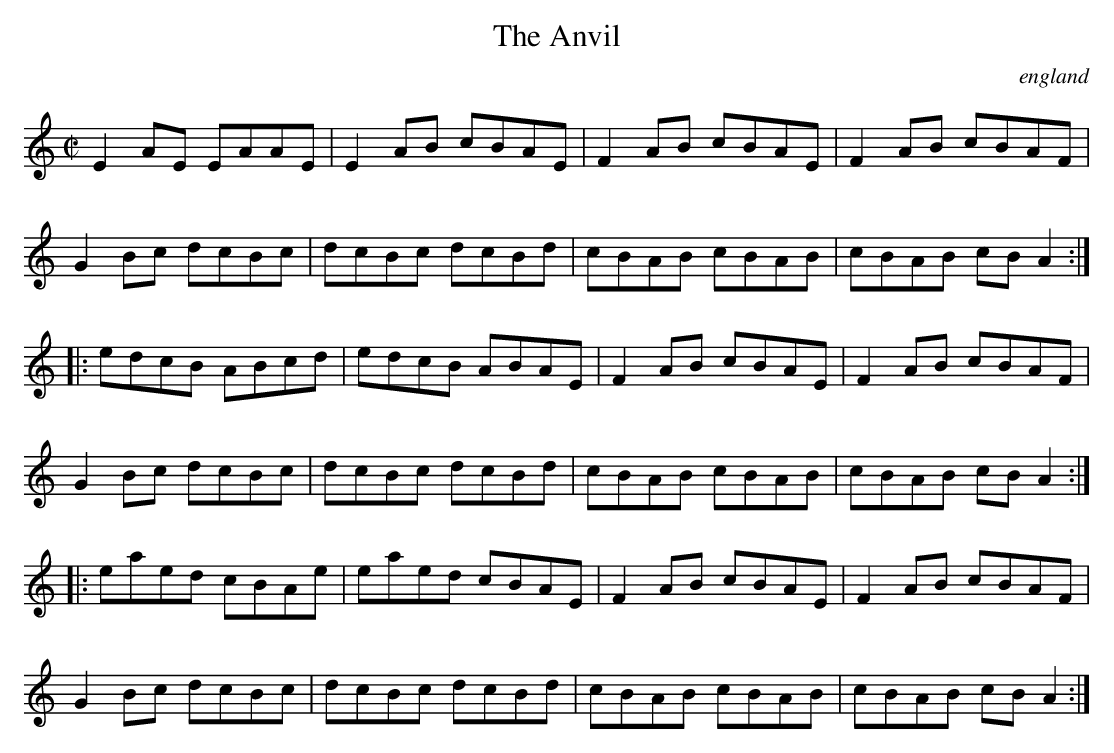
X:1
T:The Anvil
O:england
M:C|
L:1/8
K:Am
E2AE EAAE|E2AB cBAE|F2AB cBAE|F2AB cBAF|
G2Bc dcBc|dcBc dcBd|cBAB cBAB|cBAB cBA2:|
|:edcB ABcd|edcB ABAE|F2AB cBAE|F2AB cBAF|
G2Bc dcBc|dcBc dcBd|cBAB cBAB|cBAB cBA2:|
|:eaed cBAe|eaed cBAE|F2AB cBAE|F2AB cBAF|
G2Bc dcBc|dcBc dcBd|cBAB cBAB|cBAB cBA2:|
